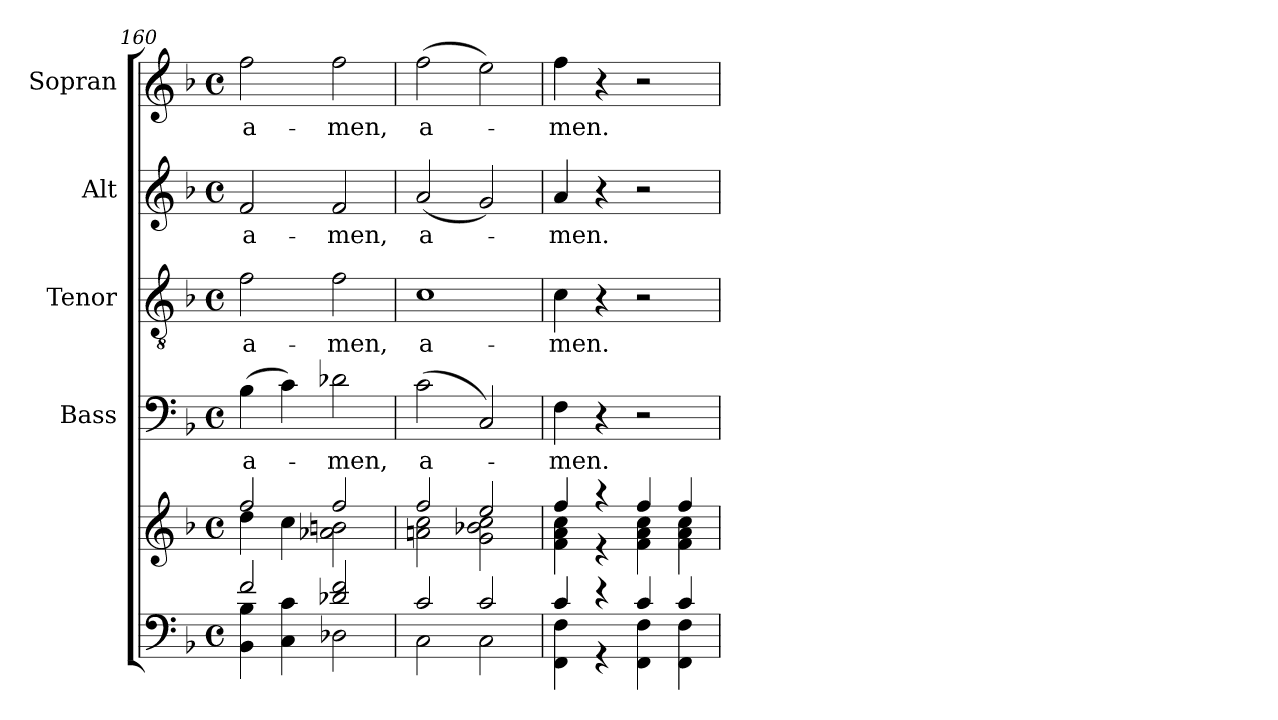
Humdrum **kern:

**kern	**kern	**kern	**text	**kern	**text	**kern	**text	**kern	**text
*part5	*part5	*part4	*part4	*part3	*part3	*part2	*part2	*part1	*part1
*staff6	*staff5	*staff4	*staff4	*staff3	*staff3	*staff2	*staff2	*staff1	*staff1
*	*	*I"Bass	*	*I"Tenor	*	*I"Alt	*	*I"Sopran	*
*	*	*I'B.	*	*I'T.	*	*I'A.	*	*I'S.	*
*clefF4	*clefG2	*clefF4	*	*clefGv2	*	*clefG2	*	*clefG2	*
*k[b-]	*k[b-]	*k[b-]	*	*k[b-]	*	*k[b-]	*	*k[b-]	*
*F:	*F:	*F:	*	*F:	*	*F:	*	*F:	*
*M4/4	*M4/4	*M4/4	*	*M4/4	*	*M4/4	*	*M4/4	*
*met(c)	*met(c)	*met(c)	*	*met(c)	*	*met(c)	*	*met(c)	*
=160	=160	=160	=160	=160	=160	=160	=160	=160	=160
*^	*^	*	*	*	*	*	*	*	*
!	!	!	!	!	!LO:LY:b	!	!LO:LY:b	!	!LO:LY:b	!	!LO:LY:b
2f/	4BB-\ 4B-\	2ff/	4dd\	(>4B-\	a-	2f\	a-	2f/	a-	2ff\	a-
.	4C\ 4c\	.	4cc\	4c\)	.	.	.	.	.	.	.
!	!	!	!	!	!LO:LY:b	!	!LO:LY:b	!	!LO:LY:b	!	!LO:LY:b
2d-X/ 2f/	2D-X\	2ff/	2a-X\ 2bn\	2d-X\	-men,	2f\	-men,	2f/	-men,	2ff\	-men,
=161	=161	=161	=161	=161	=161	=161	=161	=161	=161	=161	=161
!	!	!	!	!	!LO:LY:b	!	!LO:LY:b	!	!LO:LY:b	!	!LO:LY:b
2c/	2C\	2ff/	2an\ 2cc\	(>2c\	a-	1c	a-	(<2a/	a-	(>2ff\	a-
2c/	2C\	2ee/	2g\ 2b-X\ 2cc\	2C/)	.	.	.	2g/)	.	2ee\)	.
=162	=162	=162	=162	=162	=162	=162	=162	=162	=162	=162	=162
!	!	!	!	!	!LO:LY:b	!	!LO:LY:b	!	!LO:LY:b	!	!LO:LY:b
4c/	4FF\ 4F\	4ff/	4f\ 4a\ 4cc\	4F\	-men.	4c\	-men.	4a/	-men.	4ff\	-men.
4r	4r	4r	4r	4r	.	4r	.	4r	.	4r	.
4c/	4FF\ 4F\	4ff/	4f\ 4a\ 4cc\	2r	.	2r	.	2r	.	2r	.
4c/	4FF\ 4F\	4ff/	4f\ 4a\ 4cc\	.	.	.	.	.	.	.	.
*v	*v	*	*	*	*	*	*	*	*	*	*
*	*v	*v	*	*	*	*	*	*	*	*
=	=	=	=	=	=	=	=	=	=
*-	*-	*-	*-	*-	*-	*-	*-	*-	*-
